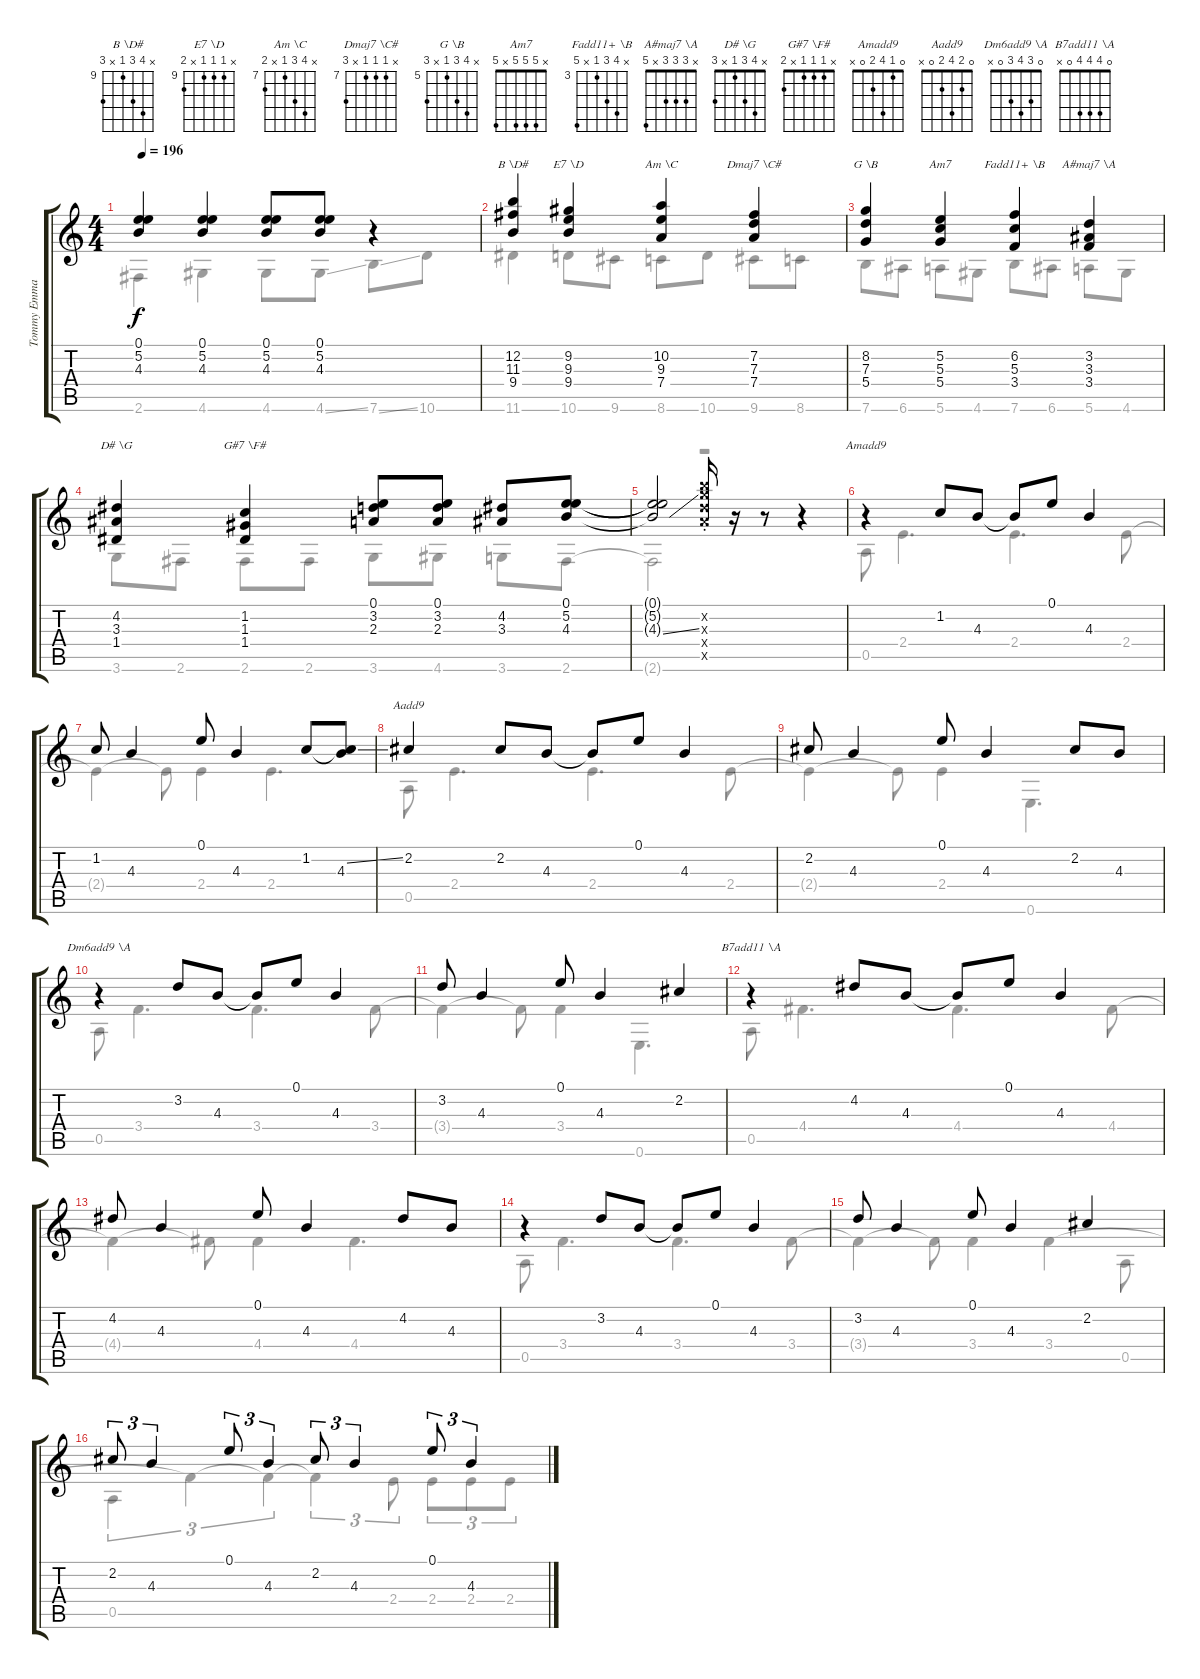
\track ("Tommy Emmanuel" "Tommy Emma") {instrument acousticguitarsteel}
\staff {score tabs}
\tuning (E4 B3 G3 D3 A2 E2) {hide}
\chord ("B \\D#" x 12 11 9 x 11) {firstfret 9}
\chord ("E7 \\D" x 9 9 9 x 10) {firstfret 9}
\chord ("Am \\C" x 10 9 7 x 8) {firstfret 7}
\chord ("Dmaj7 \\C#" x 7 7 7 x 9) {firstfret 7}
\chord ("G \\B" x 8 7 5 x 7) {firstfret 5}
\chord ("Am7" x 5 5 5 x 5)
\chord ("Fadd11+ \\B" x 6 5 3 x 7) {firstfret 3}
\chord ("A#maj7 \\A" x 3 3 3 x 5)
\chord ("D# \\G" x 4 3 1 x 3)
\chord ("G#7 \\F#" x 1 1 1 x 2)
\chord ("Amadd9" 0 1 4 2 0 x)
\chord ("Aadd9" 0 2 4 2 0 x)
\chord ("Dm6add9 \\A" 0 3 4 3 0 x)
\chord ("B7add11 \\A" 0 4 4 4 0 x)
\voice
\ts (4 4)
\tempo 196
\clef g2
\ks c
(0.1{t} 5.2{t} 4.3{t}).4{dy f} (0.1 5.2 4.3).4 (0.1 5.2 4.3).8 (0.1 5.2 4.3).8 r.4 |
(12.2 11.3 9.4).4{ch "B \\D#"} (9.2 9.3 9.4).4{ch "E7 \\D"} (10.2 9.3 7.4).4{ch "Am \\C"} (7.2 7.3 7.4).4{ch "Dmaj7 \\C#"} |
(8.2 7.3 5.4).4{ch "G \\B"} (5.2 5.3 5.4).4{ch "Am7"} (6.2 5.3 3.4).4{ch "Fadd11+ \\B"} (3.2 3.3 3.4).4{ch "A#maj7 \\A"} |
(4.2 3.3 1.4).4{ch "D# \\G"} (1.2 1.3 1.4).4{ch "G#7 \\F#"} (0.1 3.2 2.3).8 (0.1 3.2 2.3).8 (4.2 3.3).8 (0.1 5.2 4.3).8 |
(0.1{t} 5.2{t} 4.3{ss t}).2 (12.2{st x} 12.3{st x} 12.4{st x} 12.5{st x}).16 r.16 r.8 r.4 |
r.4{ch "Amadd9"} 1.2.8 4.3.8 4.3{t}.8 0.1.8 4.3.4 |
1.2.8 4.3.4 0.1.8 4.3.4 1.2.8 (1.2{ss t} 4.3).8 |
2.2.4{ch "Aadd9"} 2.2.8 4.3.8 4.3{t}.8 0.1.8 4.3.4 |
2.2.8 4.3.4 0.1.8 4.3.4 2.2.8 4.3.8 |
r.4{ch "Dm6add9 \\A"} 3.2.8 4.3.8 4.3{t}.8 0.1.8 4.3.4 |
3.2.8 4.3.4 0.1.8 4.3.4 2.2.4 |
r.4{ch "B7add11 \\A"} 4.2.8 4.3.8 4.3{t}.8 0.1.8 4.3.4 |
4.2.8 4.3.4 0.1.8 4.3.4 4.2.8 4.3.8 |
r.4 3.2.8 4.3.8 4.3{t}.8 0.1.8 4.3.4 |
3.2.8 4.3.4 0.1.8 4.3.4 2.2.4 |
2.2.8{tu (3 2)} 4.3.4{tu (3 2)} 0.1.8{tu (3 2)} 4.3.4{tu (3 2)} 2.2.8{tu (3 2)} 4.3.4{tu (3 2)} 0.1.8{tu (3 2)} 4.3.4{tu (3 2)}
\voice
\clef g2
\ottava regular
\simile none
\ks c
2.6{t}.4{dy f} 4.6.4 4.6.8 4.6{ss}.8 7.6{ss}.8 10.6.8 |
11.6.4 10.6.8 9.6.8 8.6.8 10.6.8 9.6.8 8.6.8 |
7.6.8 6.6.8 5.6.8 4.6.8 7.6.8 6.6.8 5.6.8 4.6.8 |
3.6.8 2.6.8 2.6.8 2.6.8 3.6.8 4.6.8 3.6.8 2.6.8 |
2.6{t}.2 r.2 |
0.5.8 2.4.4{d} 2.4.4{d} 2.4.8 |
2.4{t}.4 2.4{t}.8 2.4.4 2.4.4{d} |
0.5.8 2.4.4{d} 2.4.4{d} 2.4.8 |
2.4{t}.4 2.4{t}.8 2.4.4 0.6.4{d} |
0.5.8 3.4.4{d} 3.4.4{d} 3.4.8 |
3.4{t}.4 3.4{t}.8 3.4.4 0.6.4{d} |
0.5.8 4.4.4{d} 4.4.4{d} 4.4.8 |
4.4{t}.4 4.4{t}.8 4.4.4 4.4.4{d} |
0.5.8 3.4.4{d} 3.4.4{d} 3.4.8 |
3.4{t}.4 3.4{t}.8 3.4.4 3.4.4 0.5.8 |
0.5.4{tu (3 2)} 3.4{t}.4{tu (3 2)} 3.4{t}.4{tu (3 2)} 3.4{t}.4{tu (3 2)} 2.4.8{tu (3 2)} 2.4.8{tu (3 2)} 2.4.8{tu (3 2)} 2.4.8{tu (3 2)}
